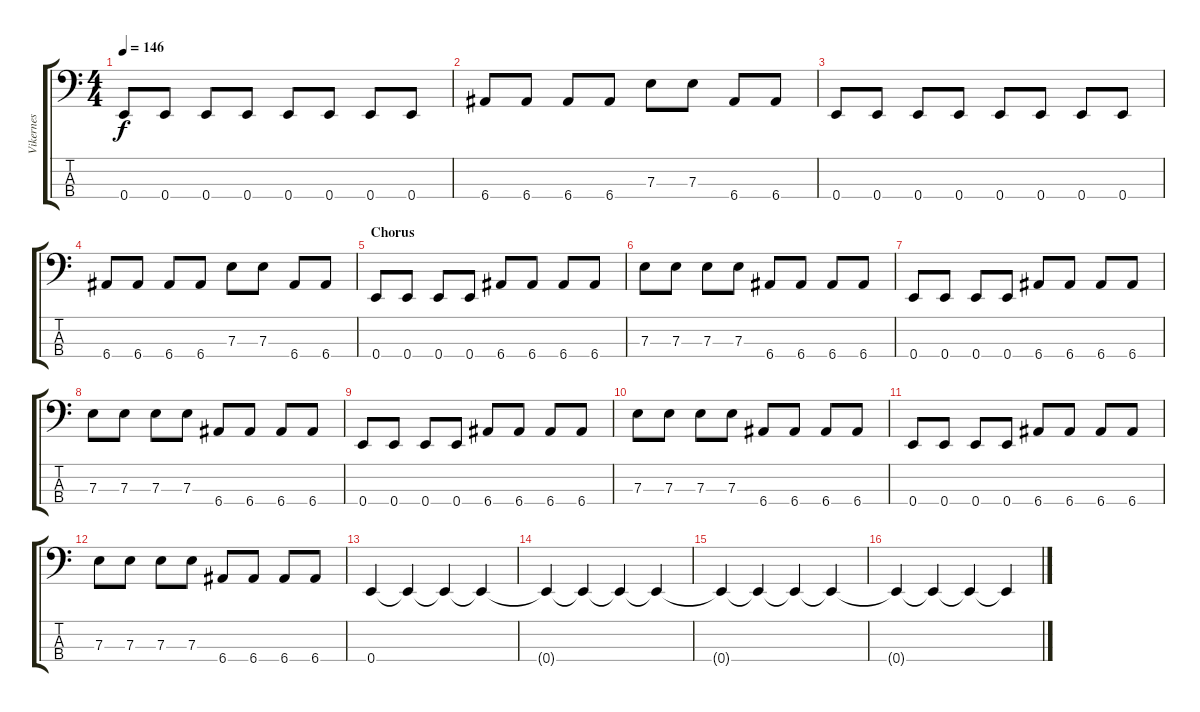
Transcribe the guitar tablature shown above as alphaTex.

\track ("Vikernes" "Vikernes") {instrument electricbassfinger}
\staff {score tabs}
\tuning (G2 D2 A1 E1) {hide}
\ts (4 4)
\tempo 146
\clef f4
\ks c
0.4.8{dy f} 0.4.8 0.4.8 0.4.8 0.4.8 0.4.8 0.4.8 0.4.8 |
6.4.8 6.4.8 6.4.8 6.4.8 7.3.8 7.3.8 6.4.8 6.4.8 |
0.4.8 0.4.8 0.4.8 0.4.8 0.4.8 0.4.8 0.4.8 0.4.8 |
6.4.8 6.4.8 6.4.8 6.4.8 7.3.8 7.3.8 6.4.8 6.4.8 |
\section ("" "Chorus")
0.4.8 0.4.8 0.4.8 0.4.8 6.4.8 6.4.8 6.4.8 6.4.8 |
7.3.8 7.3.8 7.3.8 7.3.8 6.4.8 6.4.8 6.4.8 6.4.8 |
0.4.8 0.4.8 0.4.8 0.4.8 6.4.8 6.4.8 6.4.8 6.4.8 |
7.3.8 7.3.8 7.3.8 7.3.8 6.4.8 6.4.8 6.4.8 6.4.8 |
0.4.8 0.4.8 0.4.8 0.4.8 6.4.8 6.4.8 6.4.8 6.4.8 |
7.3.8 7.3.8 7.3.8 7.3.8 6.4.8 6.4.8 6.4.8 6.4.8 |
0.4.8 0.4.8 0.4.8 0.4.8 6.4.8 6.4.8 6.4.8 6.4.8 |
7.3.8 7.3.8 7.3.8 7.3.8 6.4.8 6.4.8 6.4.8 6.4.8 |
0.4.4 0.4{t}.4 0.4{t}.4 0.4{t}.4 |
0.4{t}.4 0.4{t}.4 0.4{t}.4 0.4{t}.4 |
0.4{t}.4 0.4{t}.4 0.4{t}.4 0.4{t}.4 |
0.4{t}.4 0.4{t}.4 0.4{t}.4 0.4{t}.4
